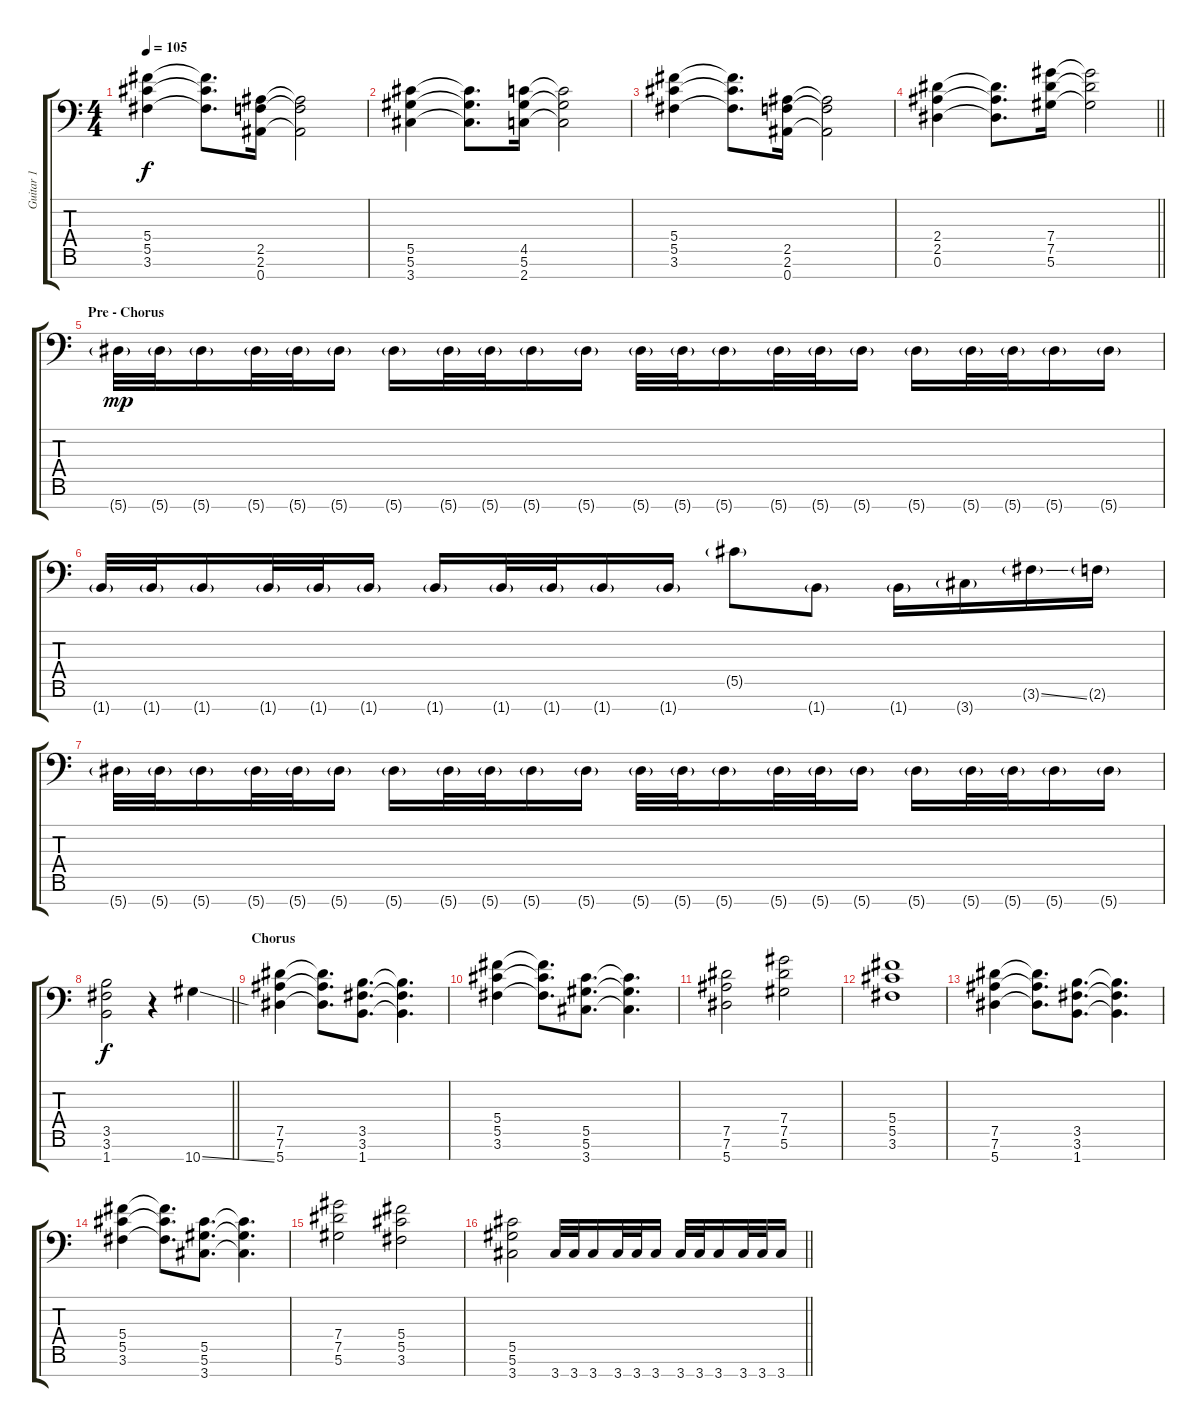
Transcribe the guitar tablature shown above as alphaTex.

\track ("Guitar 1" "Guitar 1") {instrument distortionguitar}
\staff {score tabs}
\tuning (Eb4 Bb3 Gb3 Db3 Ab2 Eb2 Bb1) {hide}
\ts (4 4)
\tempo 105
\clef f4
\ks c
(5.4 5.5 3.6).4{dy f} (5.4{t} 5.5{t} 3.6{t}).8{d} (2.5 2.6 0.7).16 (2.5{t} 2.6{t} 0.7{t}).2 |
(5.5 5.6 3.7).4 (5.5{t} 5.6{t} 3.7{t}).8{d} (4.5 5.6 2.7).16 (4.5{t} 5.6{t} 2.7{t}).2 |
(5.4 5.5 3.6).4 (5.4{t} 5.5{t} 3.6{t}).8{d} (2.5 2.6 0.7).16 (2.5{t} 2.6{t} 0.7{t}).2 |
\barLineRight lightlight
(2.4 2.5 0.6).4 (2.4{t} 2.5{t} 0.6{t}).8{d} (7.4 7.5 5.6).16 (7.4{t} 7.5{t} 5.6{t}).2 |
\section ("" "Pre - Chorus")
5.7{g}.32{dy mp} 5.7{g}.32 5.7{g}.16 5.7{g}.32 5.7{g}.32 5.7{g}.16 5.7{g}.16 5.7{g}.32 5.7{g}.32 5.7{g}.16 5.7{g}.16 5.7{g}.32 5.7{g}.32 5.7{g}.16 5.7{g}.32 5.7{g}.32 5.7{g}.16 5.7{g}.16 5.7{g}.32 5.7{g}.32 5.7{g}.16 5.7{g}.16 |
1.7{g}.32 1.7{g}.32 1.7{g}.16 1.7{g}.32 1.7{g}.32 1.7{g}.16 1.7{g}.16 1.7{g}.32 1.7{g}.32 1.7{g}.16 1.7{g}.16 5.5{g}.8 1.7{g}.8 1.7{g}.16 3.7{g}.16 3.6{ss g}.16 2.6{g}.16 |
5.7{g}.32 5.7{g}.32 5.7{g}.16 5.7{g}.32 5.7{g}.32 5.7{g}.16 5.7{g}.16 5.7{g}.32 5.7{g}.32 5.7{g}.16 5.7{g}.16 5.7{g}.32 5.7{g}.32 5.7{g}.16 5.7{g}.32 5.7{g}.32 5.7{g}.16 5.7{g}.16 5.7{g}.32 5.7{g}.32 5.7{g}.16 5.7{g}.16 |
\barLineRight lightlight
(3.5 3.6 1.7).2{dy f} r.4 10.7{ss}.4 |
\section ("" "Chorus")
(7.5 7.6 5.7).4 (7.5{t} 7.6{t} 5.7{t}).8{d} (3.5 3.6 1.7).8{d} (3.5{t} 3.6{t} 1.7{t}).4{d} |
(5.4 5.5 3.6).4 (5.4{t} 5.5{t} 3.6{t}).8{d} (5.5 5.6 3.7).8{d} (5.5{t} 5.6{t} 3.7{t}).4{d} |
(7.5 7.6 5.7).2 (7.4 7.5 5.6).2 |
(5.4 5.5 3.6).1 |
(7.5 7.6 5.7).4 (7.5{t} 7.6{t} 5.7{t}).8{d} (3.5 3.6 1.7).8{d} (3.5{t} 3.6{t} 1.7{t}).4{d} |
(5.4 5.5 3.6).4 (5.4{t} 5.5{t} 3.6{t}).8{d} (5.5 5.6 3.7).8{d} (5.5{t} 5.6{t} 3.7{t}).4{d} |
(7.4 7.5 5.6).2 (5.4 5.5 3.6).2 |
\barLineRight lightlight
(5.5 5.6 3.7).2 3.7.32 3.7.32 3.7.16 3.7.32 3.7.32 3.7.16 3.7.32 3.7.32 3.7.16 3.7.32 3.7.32 3.7.16
